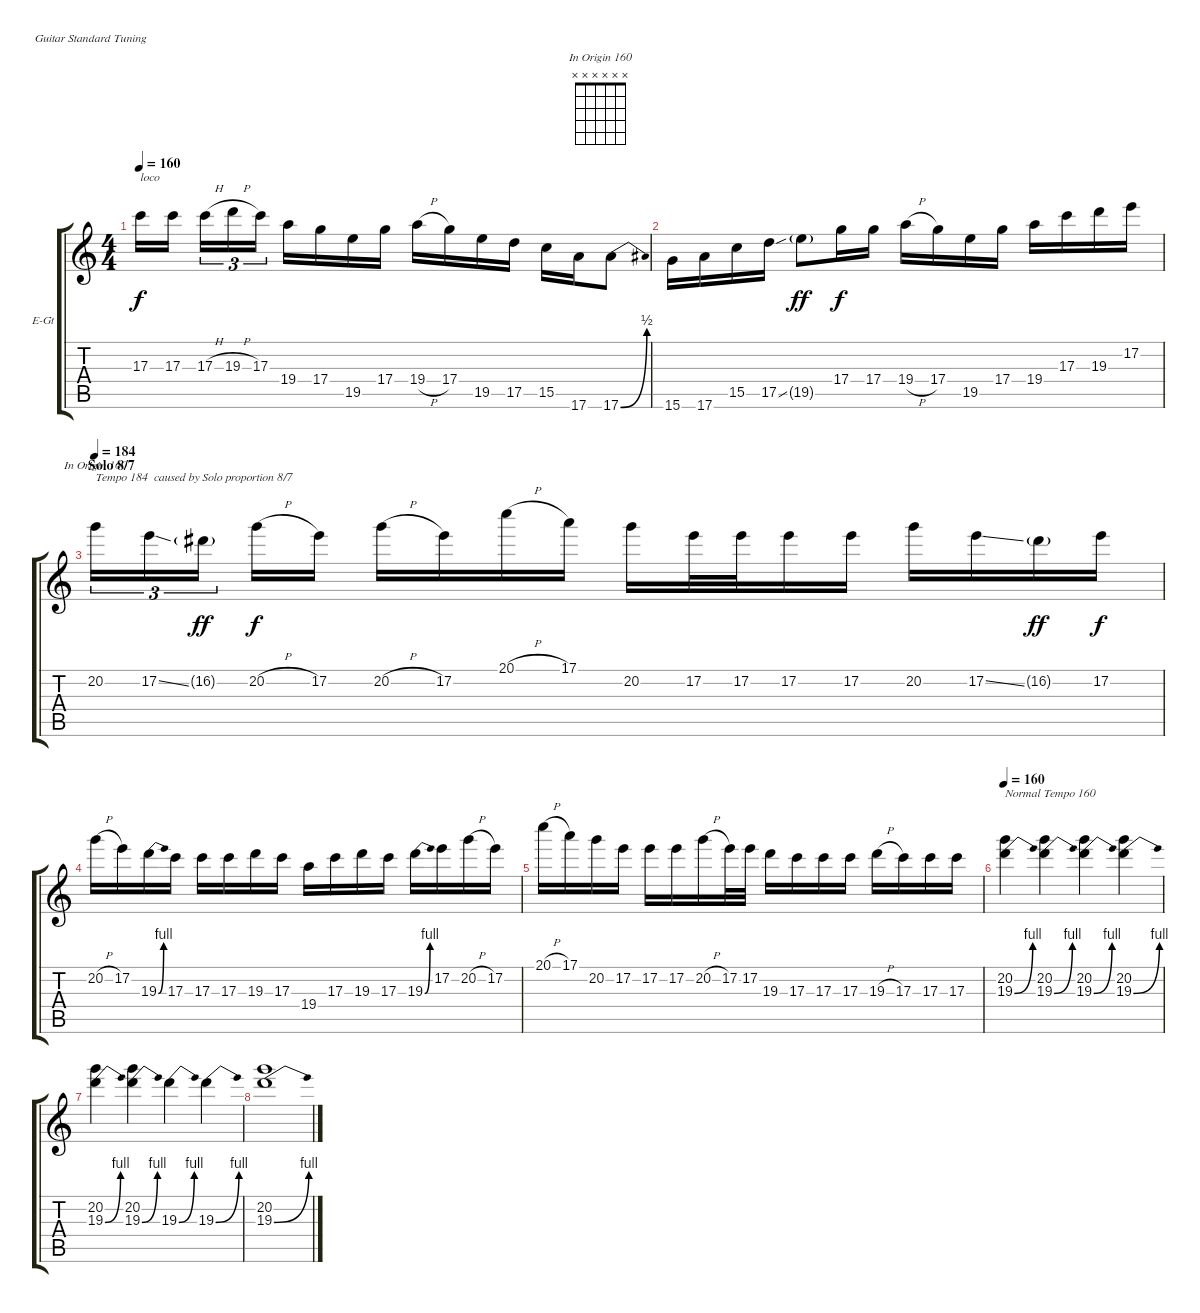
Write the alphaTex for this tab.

\bracketExtendMode groupsimilarinstruments
\firstSystemTrackNameOrientation horizontal
\otherSystemsTrackNameOrientation horizontal
\track ("Gtr. III Lead" "E-Gt") {instrument overdrivenguitar}
\staff {score tabs}
\tuning (E4 B3 G3 D3 A2 E2)
\chord ("In Origin 160" x x x x x x)
\ts (4 4)
\tempo 160
\clef g2
\ks c
17.3.16{txt "loco" dy f} 17.3.16 17.3{h}.16{tu (3 2)} 19.3{h}.16{tu (3 2)} 17.3.16{tu (3 2)} 19.4.16 17.4.16 19.5.16 17.4.16 19.4{h}.16 17.4.16 19.5.16 17.5.16 15.5.16 17.6.16 17.6{be (bend 0 0 60 2)}.8 |
15.6.16 17.6.16 15.5.16 17.5{ss}.16 19.5{g}.8{dy ff} 17.4.16{dy f} 17.4.16 19.4{h}.16 17.4.16 19.5.16 17.4.16 19.4.16 17.3.16 19.3.16 17.2.16 |
\section ("" "Solo 8/7")
\tempo 184
20.2.16{tu (3 2) ch "In Origin 160" txt "Tempo 184  caused by Solo proportion 8/7"} 17.2{ss}.16{tu (3 2)} 16.2{g}.16{tu (3 2) dy ff} 20.2{h}.16{dy f} 17.2.16 20.2{h}.16 17.2.16 20.1{h}.16 17.1.16 20.2.16 17.2.32 17.2.32 17.2.16 17.2.16 20.2.16 17.2{ss}.16 16.2{g}.16{dy ff} 17.2.16{dy f} |
20.2{h}.16 17.2.16 19.3{be (bend 0 0 60 4)}.16 17.3.16 17.3.16 17.3.16 19.3.16 17.3.16 19.4.16 17.3.16 19.3.16 17.3.16 19.3{be (bend 0 0 60 4)}.16 17.2.16 20.2{h}.16 17.2.16 |
20.1{h}.16 17.1.16 20.2.16 17.2.16 17.2.16 17.2.16 20.2{h}.16 17.2.32 17.2.32 19.3.16 17.3.16 17.3.16 17.3.16 19.3{h}.16 17.3.16 17.3.16 17.3.16 |
\tempo 160
(20.2 19.3{be (bend 0 0 60 4)}).4{txt "Normal Tempo 160"} (20.2 19.3{be (bend 0 0 60 4)}).4 (20.2 19.3{be (bend 0 0 60 4)}).4 (20.2 19.3{be (bend 0 0 60 4)}).4 |
(20.2 19.3{be (bend 0 0 60 4)}).4 (20.2 19.3{be (bend 0 0 60 4)}).4 19.3{be (bend 0 0 60 4)}.4 19.3{be (bend 0 0 60 4)}.4 |
(20.2 19.3{be (bend 0 0 60 4)}).1
